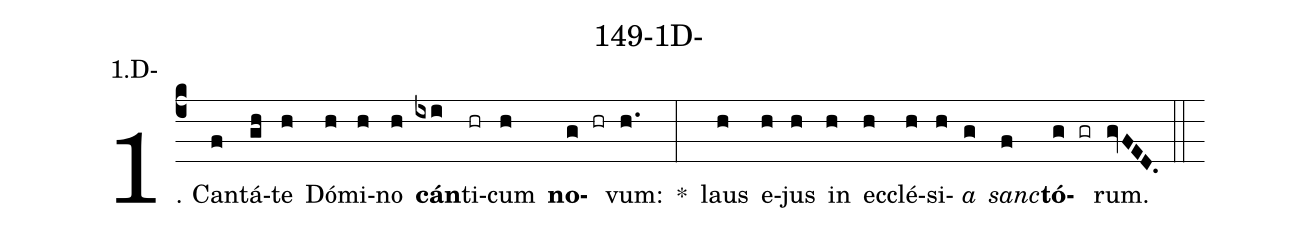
name: 149-1D-;
annotation: 1.D-;
%%
(c4)1. Can(f)tá(gh)te(h) Dó(h)mi(h)no(h) <b>cán</b>(ixi)ti(hr)cum(h) <b>no</b>(g hr)vum:(h.) *(:) laus(h) e(h)jus(h) in(h) ec(h)clé(h)si(h)<i>a</i>(g) <i>sanc</i>(f)<b>tó</b>(g gr)rum.(gvFED.) (::)
